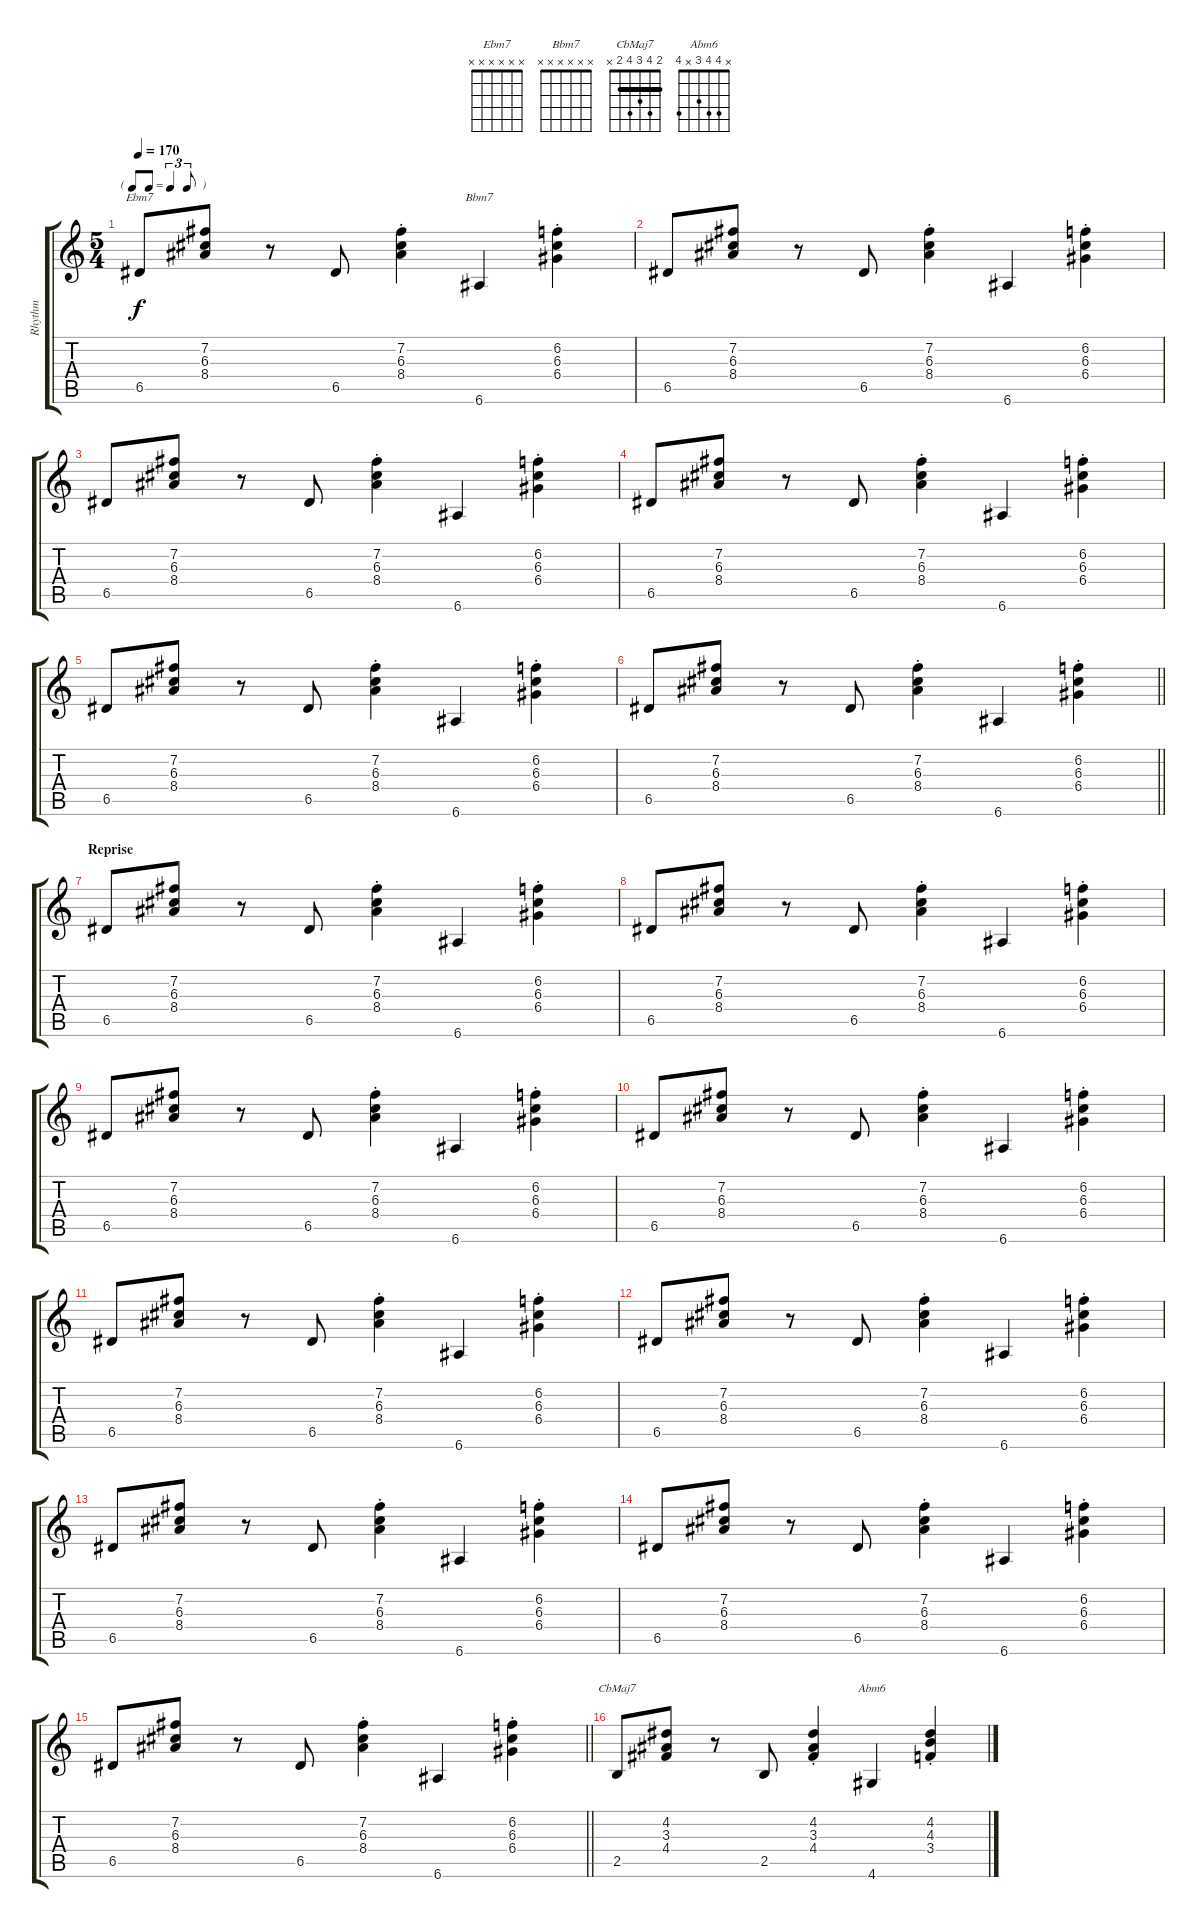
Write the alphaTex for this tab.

\track ("Rhythm" "Rhythm") {instrument acousticguitarnylon}
\staff {score tabs}
\tuning (E4 B3 G3 D3 A2 E2) {hide}
\chord ("Ebm7" x x x x x x)
\chord ("Bbm7" x x x x x x)
\chord ("CbMaj7" 2 4 3 4 2 x) {barre 2}
\chord ("Abm6" x 4 4 3 x 4)
\ts (5 4)
\tf triplet8th
\tempo 170
\clef g2
\ks c
6.5.8{ch "Ebm7" dy f} (7.2 6.3 8.4).8 r.8 6.5.8 (7.2{st} 6.3{st} 8.4{st}).4 6.6.4{ch "Bbm7"} (6.2{st} 6.3{st} 6.4{st}).4 |
6.5.8 (7.2 6.3 8.4).8 r.8 6.5.8 (7.2{st} 6.3{st} 8.4{st}).4 6.6.4 (6.2{st} 6.3{st} 6.4{st}).4 |
6.5.8 (7.2 6.3 8.4).8 r.8 6.5.8 (7.2{st} 6.3{st} 8.4{st}).4 6.6.4 (6.2{st} 6.3{st} 6.4{st}).4 |
6.5.8 (7.2 6.3 8.4).8 r.8 6.5.8 (7.2{st} 6.3{st} 8.4{st}).4 6.6.4 (6.2{st} 6.3{st} 6.4{st}).4 |
6.5.8 (7.2 6.3 8.4).8 r.8 6.5.8 (7.2{st} 6.3{st} 8.4{st}).4 6.6.4 (6.2{st} 6.3{st} 6.4{st}).4 |
\barLineRight lightlight
6.5.8 (7.2 6.3 8.4).8 r.8 6.5.8 (7.2{st} 6.3{st} 8.4{st}).4 6.6.4 (6.2{st} 6.3{st} 6.4{st}).4 |
\section ("" "Reprise")
6.5.8 (7.2 6.3 8.4).8 r.8 6.5.8 (7.2{st} 6.3{st} 8.4{st}).4 6.6.4 (6.2{st} 6.3{st} 6.4{st}).4 |
6.5.8 (7.2 6.3 8.4).8 r.8 6.5.8 (7.2{st} 6.3{st} 8.4{st}).4 6.6.4 (6.2{st} 6.3{st} 6.4{st}).4 |
6.5.8 (7.2 6.3 8.4).8 r.8 6.5.8 (7.2{st} 6.3{st} 8.4{st}).4 6.6.4 (6.2{st} 6.3{st} 6.4{st}).4 |
6.5.8 (7.2 6.3 8.4).8 r.8 6.5.8 (7.2{st} 6.3{st} 8.4{st}).4 6.6.4 (6.2{st} 6.3{st} 6.4{st}).4 |
6.5.8 (7.2 6.3 8.4).8 r.8 6.5.8 (7.2{st} 6.3{st} 8.4{st}).4 6.6.4 (6.2{st} 6.3{st} 6.4{st}).4 |
6.5.8 (7.2 6.3 8.4).8 r.8 6.5.8 (7.2{st} 6.3{st} 8.4{st}).4 6.6.4 (6.2{st} 6.3{st} 6.4{st}).4 |
6.5.8 (7.2 6.3 8.4).8 r.8 6.5.8 (7.2{st} 6.3{st} 8.4{st}).4 6.6.4 (6.2{st} 6.3{st} 6.4{st}).4 |
6.5.8 (7.2 6.3 8.4).8 r.8 6.5.8 (7.2{st} 6.3{st} 8.4{st}).4 6.6.4 (6.2{st} 6.3{st} 6.4{st}).4 |
\barLineRight lightlight
6.5.8 (7.2 6.3 8.4).8 r.8 6.5.8 (7.2{st} 6.3{st} 8.4{st}).4 6.6.4 (6.2{st} 6.3{st} 6.4{st}).4 |
2.5.8{ch "CbMaj7"} (4.2 3.3 4.4).8 r.8 2.5.8 (4.2{st} 3.3{st} 4.4{st}).4 4.6.4{ch "Abm6"} (4.2{st} 4.3{st} 3.4{st}).4
